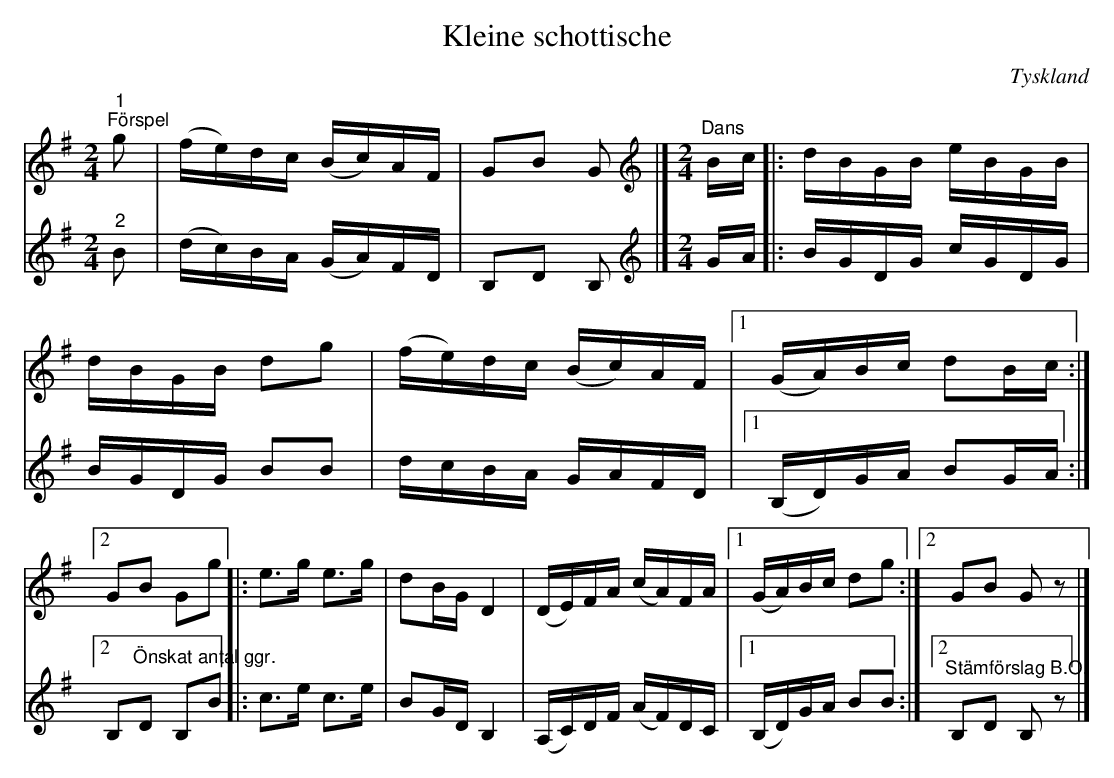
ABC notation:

X:1
T:Kleine schottische
O:Tyskland
L:1/16
M:2/4
K:G
V:1
"^1""^Förspel" g2 | (fe)dc (Bc)AF | G2B2 G2 |][K:G][M:2/4][K:treble]"^Dans" Bc |: dBGB eBGB |
dBGB d2g2 | (fe)dc (Bc)AF |1 (GA)Bc d2Bc :|2 G2B2 G2g2 |: e2>g2 e2>g2 | d2BG D4 | (DE)FA (cA)FA |1 (GA)Bc d2g2 :|2 G2B2 G2 z2 |]
V:2
"^2" B2 | (dc)BA (GA)FD | B,2D2 B,2 |][K:G][M:2/4][K:treble] GA |: BGDG cGDG | BGDG B2B2 |
dcBA GAFD |1 (B,D)GA B2GA :|2 B,2"^Önskat antal ggr."D2 B,2B2 |: c2>e2 c2>e2 | B2GD B,4 |
(A,C)DF (AF)DC |1 (B,D)GA B2B2 :|2"^Stämförslag B.O." B,2D2 B,2 z2 |]
